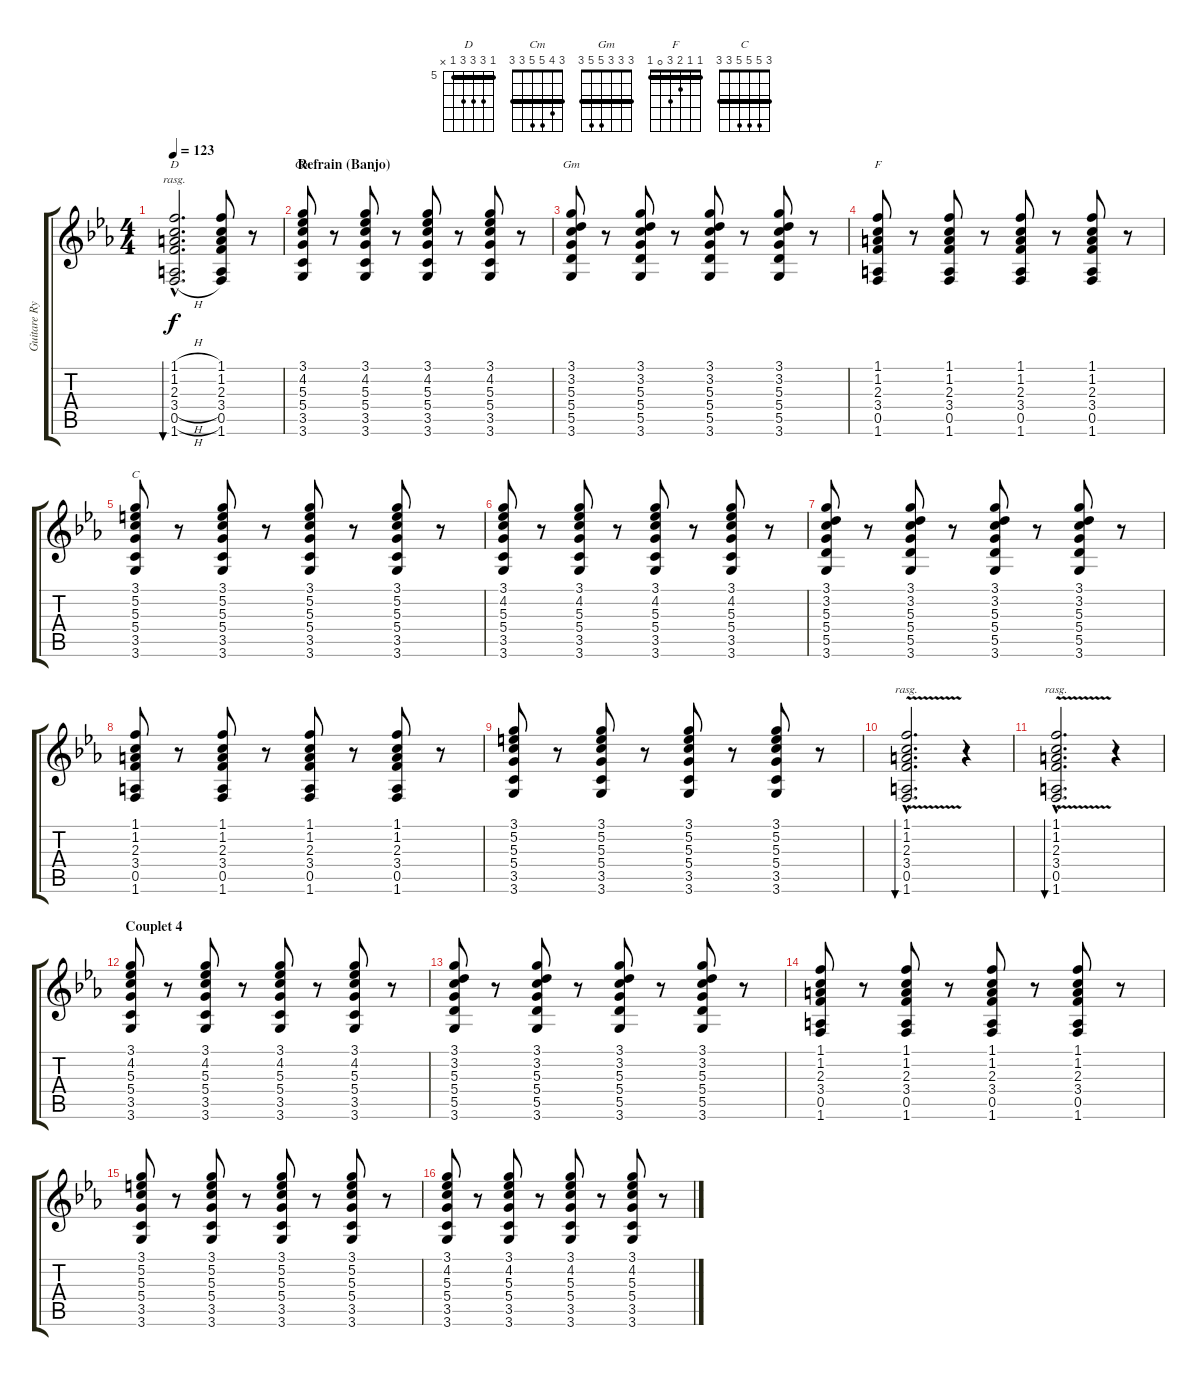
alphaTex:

\track ("Guitare Rythmique" "Guitare Ry") {instrument overdrivenguitar}
\staff {score tabs}
\tuning (E4 B3 G3 D3 A2 E2) {hide}
\chord ("D" 5 7 7 7 5 x) {firstfret 5 barre 5}
\chord ("Cm" 3 4 5 5 3 3) {barre 3}
\chord ("Gm" 3 3 3 5 5 3) {barre 3}
\chord ("F" 1 1 2 3 0 1) {barre 1}
\chord ("C" 3 5 5 5 3 3) {barre 3}
\ts (4 4)
\tempo 123
\clef g2
\ks cminor
(1.1{h hac} 1.2{h hac} 2.3{h hac} 3.4{h hac} 0.5{h hac} 1.6{h hac}).2{d bu 480 ch "D" rasg ii dy f} (1.1 1.2 2.3 3.4 0.5 1.6).8 r.8 |
\section ("" "Refrain (Banjo)")
(3.1 4.2 5.3 5.4 3.5 3.6).8{ch "Cm"} r.8 (3.1 4.2 5.3 5.4 3.5 3.6).8 r.8 (3.1 4.2 5.3 5.4 3.5 3.6).8 r.8 (3.1 4.2 5.3 5.4 3.5 3.6).8 r.8 |
(3.1 3.2 5.3 5.4 5.5 3.6).8{ch "Gm"} r.8 (3.1 3.2 5.3 5.4 5.5 3.6).8 r.8 (3.1 3.2 5.3 5.4 5.5 3.6).8 r.8 (3.1 3.2 5.3 5.4 5.5 3.6).8 r.8 |
(1.1 1.2 2.3 3.4 0.5 1.6).8{ch "F"} r.8 (1.1 1.2 2.3 3.4 0.5 1.6).8 r.8 (1.1 1.2 2.3 3.4 0.5 1.6).8 r.8 (1.1 1.2 2.3 3.4 0.5 1.6).8 r.8 |
(3.1 5.2 5.3 5.4 3.5 3.6).8{ch "C"} r.8 (3.1 5.2 5.3 5.4 3.5 3.6).8 r.8 (3.1 5.2 5.3 5.4 3.5 3.6).8 r.8 (3.1 5.2 5.3 5.4 3.5 3.6).8 r.8 |
(3.1 4.2 5.3 5.4 3.5 3.6).8 r.8 (3.1 4.2 5.3 5.4 3.5 3.6).8 r.8 (3.1 4.2 5.3 5.4 3.5 3.6).8 r.8 (3.1 4.2 5.3 5.4 3.5 3.6).8 r.8 |
(3.1 3.2 5.3 5.4 5.5 3.6).8 r.8 (3.1 3.2 5.3 5.4 5.5 3.6).8 r.8 (3.1 3.2 5.3 5.4 5.5 3.6).8 r.8 (3.1 3.2 5.3 5.4 5.5 3.6).8 r.8 |
(1.1 1.2 2.3 3.4 0.5 1.6).8 r.8 (1.1 1.2 2.3 3.4 0.5 1.6).8 r.8 (1.1 1.2 2.3 3.4 0.5 1.6).8 r.8 (1.1 1.2 2.3 3.4 0.5 1.6).8 r.8 |
(3.1 5.2 5.3 5.4 3.5 3.6).8 r.8 (3.1 5.2 5.3 5.4 3.5 3.6).8 r.8 (3.1 5.2 5.3 5.4 3.5 3.6).8 r.8 (3.1 5.2 5.3 5.4 3.5 3.6).8 r.8 |
(1.1{v hac} 1.2{hac} 2.3{hac} 3.4{hac} 0.5{hac} 1.6{hac}).2{d bu 480 rasg ii} r.4 |
(1.1{v hac} 1.2{hac} 2.3{hac} 3.4{hac} 0.5{hac} 1.6{hac}).2{d bu 480 rasg ii} r.4 |
\section ("" "Couplet 4")
(3.1 4.2 5.3 5.4 3.5 3.6).8 r.8 (3.1 4.2 5.3 5.4 3.5 3.6).8 r.8 (3.1 4.2 5.3 5.4 3.5 3.6).8 r.8 (3.1 4.2 5.3 5.4 3.5 3.6).8 r.8 |
(3.1 3.2 5.3 5.4 5.5 3.6).8 r.8 (3.1 3.2 5.3 5.4 5.5 3.6).8 r.8 (3.1 3.2 5.3 5.4 5.5 3.6).8 r.8 (3.1 3.2 5.3 5.4 5.5 3.6).8 r.8 |
(1.1 1.2 2.3 3.4 0.5 1.6).8 r.8 (1.1 1.2 2.3 3.4 0.5 1.6).8 r.8 (1.1 1.2 2.3 3.4 0.5 1.6).8 r.8 (1.1 1.2 2.3 3.4 0.5 1.6).8 r.8 |
(3.1 5.2 5.3 5.4 3.5 3.6).8 r.8 (3.1 5.2 5.3 5.4 3.5 3.6).8 r.8 (3.1 5.2 5.3 5.4 3.5 3.6).8 r.8 (3.1 5.2 5.3 5.4 3.5 3.6).8 r.8 |
(3.1 4.2 5.3 5.4 3.5 3.6).8 r.8 (3.1 4.2 5.3 5.4 3.5 3.6).8 r.8 (3.1 4.2 5.3 5.4 3.5 3.6).8 r.8 (3.1 4.2 5.3 5.4 3.5 3.6).8 r.8
